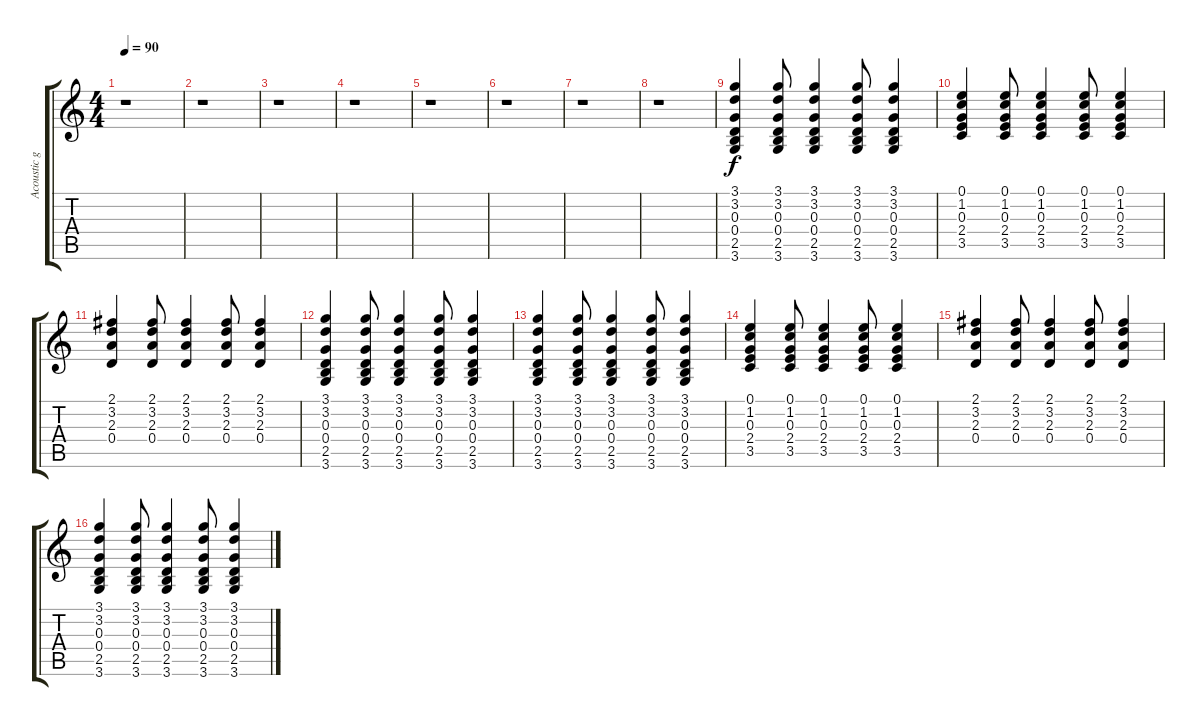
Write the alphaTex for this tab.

\track ("Acoustic guitar" "Acoustic g") {instrument acousticguitarnylon}
\staff {score tabs}
\tuning (E4 B3 G3 D3 A2 E2) {hide}
\ts (4 4)
\tempo 90
\clef g2
\ks c
r.1{dy f} |
r.1 |
r.1 |
r.1 |
r.1 |
r.1 |
r.1 |
r.1 |
(3.1 3.2 0.3 0.4 2.5 3.6).4 (3.1 3.2 0.3 0.4 2.5 3.6).8 (3.1 3.2 0.3 0.4 2.5 3.6).4 (3.1 3.2 0.3 0.4 2.5 3.6).8 (3.1 3.2 0.3 0.4 2.5 3.6).4 |
(0.1 1.2 0.3 2.4 3.5).4 (0.1 1.2 0.3 2.4 3.5).8 (0.1 1.2 0.3 2.4 3.5).4 (0.1 1.2 0.3 2.4 3.5).8 (0.1 1.2 0.3 2.4 3.5).4 |
(2.1 3.2 2.3 0.4).4 (2.1 3.2 2.3 0.4).8 (2.1 3.2 2.3 0.4).4 (2.1 3.2 2.3 0.4).8 (2.1 3.2 2.3 0.4).4 |
(3.1 3.2 0.3 0.4 2.5 3.6).4 (3.1 3.2 0.3 0.4 2.5 3.6).8 (3.1 3.2 0.3 0.4 2.5 3.6).4 (3.1 3.2 0.3 0.4 2.5 3.6).8 (3.1 3.2 0.3 0.4 2.5 3.6).4 |
(3.1 3.2 0.3 0.4 2.5 3.6).4 (3.1 3.2 0.3 0.4 2.5 3.6).8 (3.1 3.2 0.3 0.4 2.5 3.6).4 (3.1 3.2 0.3 0.4 2.5 3.6).8 (3.1 3.2 0.3 0.4 2.5 3.6).4 |
(0.1 1.2 0.3 2.4 3.5).4 (0.1 1.2 0.3 2.4 3.5).8 (0.1 1.2 0.3 2.4 3.5).4 (0.1 1.2 0.3 2.4 3.5).8 (0.1 1.2 0.3 2.4 3.5).4 |
(2.1 3.2 2.3 0.4).4 (2.1 3.2 2.3 0.4).8 (2.1 3.2 2.3 0.4).4 (2.1 3.2 2.3 0.4).8 (2.1 3.2 2.3 0.4).4 |
(3.1 3.2 0.3 0.4 2.5 3.6).4 (3.1 3.2 0.3 0.4 2.5 3.6).8 (3.1 3.2 0.3 0.4 2.5 3.6).4 (3.1 3.2 0.3 0.4 2.5 3.6).8 (3.1 3.2 0.3 0.4 2.5 3.6).4
